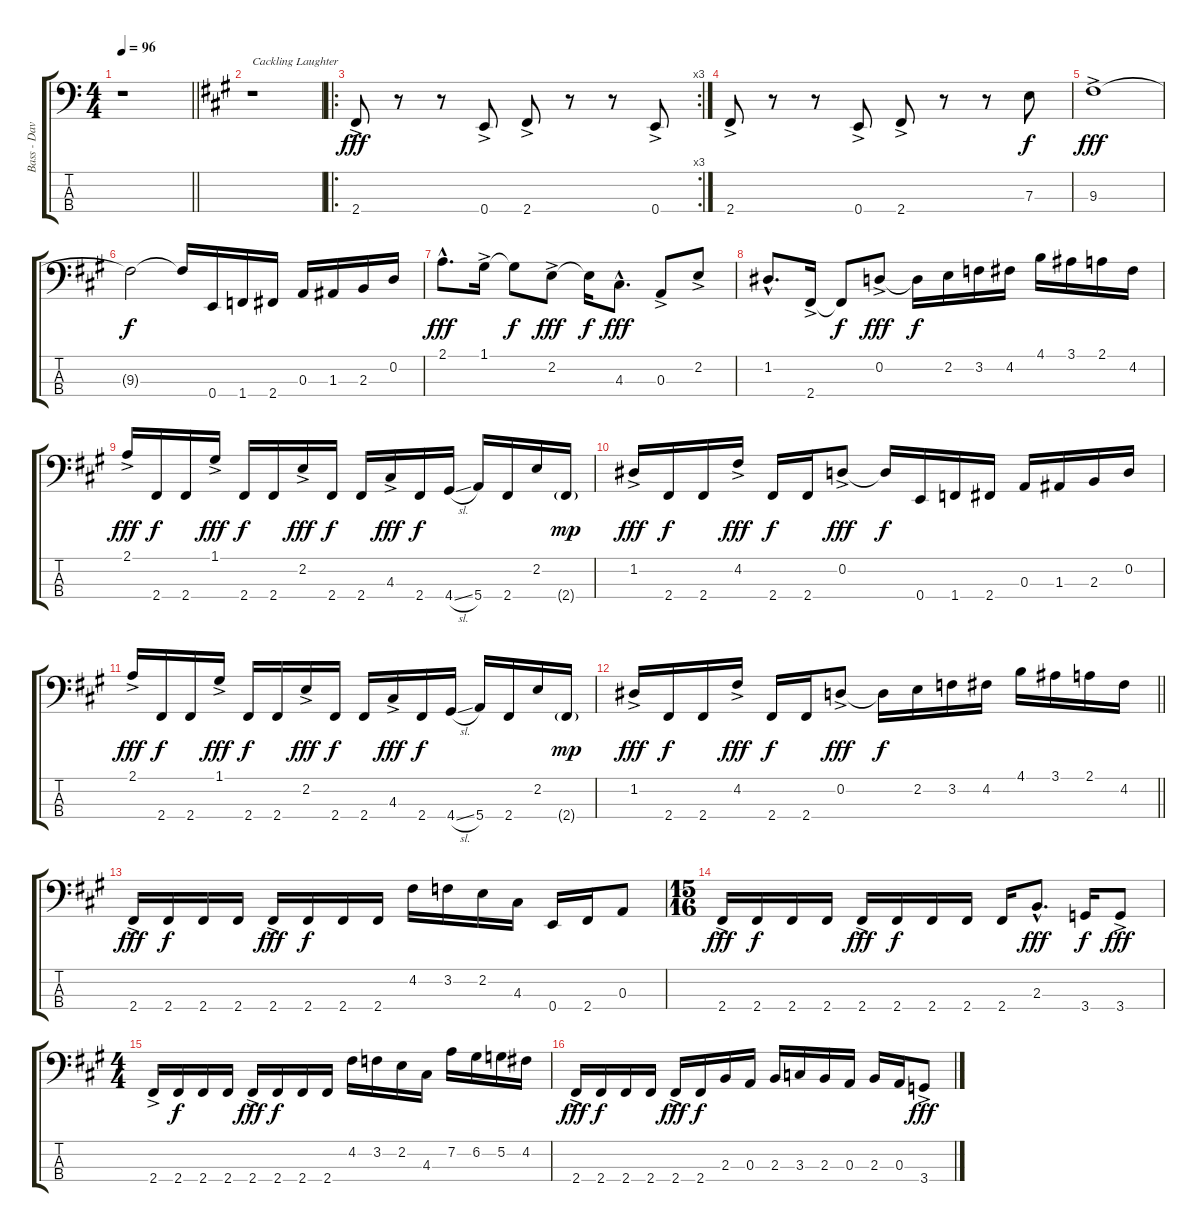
\track ("Bass - David Eleffson" "Bass - Dav") {instrument electricbasspick}
\staff {score tabs}
\tuning (G2 D2 A1 E1) {hide}
\ts (4 4)
\tempo 96
\clef f4
\barLineRight lightlight
\ks c
r.1{dy fff instrument electricbasspick} |
\ks f#minor
r.1{txt "Cackling Laughter"} |
\ro
\rc 3
2.4{ac}.8 r.8 r.8 0.4{ac}.8 2.4{ac}.8 r.8 r.8 0.4{ac}.8 |
2.4{ac}.8 r.8 r.8 0.4{ac}.8 2.4{ac}.8 r.8 r.8 7.3.8{dy f} |
9.3{ac}.1{dy fff} |
9.3{t}.2{dy f} 9.3{t}.16 0.4.16 1.4.16 2.4.16 0.3.16 1.3.16 2.3.16 0.2.16 |
2.1{hac}.8{d dy fff} 1.1{ac}.16 1.1{t}.8{dy f} 2.2{ac}.8{dy fff} 2.2{t}.16{dy f} 4.3{hac}.8{d dy fff} 0.3{ac}.8 2.2{ac}.8 |
1.2{hac}.8{d} 2.4{ac}.16 2.4{t}.8{dy f} 0.2{ac}.8{dy fff} 0.2{t}.16{dy f} 2.2.16 3.2.16 4.2.16 4.1.16 3.1.16 2.1.16 4.2.16 |
2.1{ac}.16{dy fff} 2.4.16{dy f} 2.4.16 1.1{ac}.16{dy fff} 2.4.16{dy f} 2.4.16 2.2{ac}.16{dy fff} 2.4.16{dy f} 2.4.16 4.3{ac}.16{dy fff} 2.4.16{dy f} 4.4{sl}.16 5.4.16 2.4.16 2.2.16 2.4{g}.16{dy mp} |
1.2{ac}.16{dy fff} 2.4.16{dy f} 2.4.16 4.2{ac}.16{dy fff} 2.4.16{dy f} 2.4.16 0.2{ac}.8{dy fff} 0.2{t}.16{dy f} 0.4.16 1.4.16 2.4.16 0.3.16 1.3.16 2.3.16 0.2.16 |
2.1{ac}.16{dy fff} 2.4.16{dy f} 2.4.16 1.1{ac}.16{dy fff} 2.4.16{dy f} 2.4.16 2.2{ac}.16{dy fff} 2.4.16{dy f} 2.4.16 4.3{ac}.16{dy fff} 2.4.16{dy f} 4.4{sl}.16 5.4.16 2.4.16 2.2.16 2.4{g}.16{dy mp} |
\barLineRight lightlight
1.2{ac}.16{dy fff} 2.4.16{dy f} 2.4.16 4.2{ac}.16{dy fff} 2.4.16{dy f} 2.4.16 0.2{ac}.8{dy fff} 0.2{t}.16{dy f} 2.2.16 3.2.16 4.2.16 4.1.16 3.1.16 2.1.16 4.2.16 |
2.4{ac}.16{dy fff} 2.4.16{dy f} 2.4.16 2.4.16 2.4{ac}.16{dy fff} 2.4.16{dy f} 2.4.16 2.4.16 4.2.16 3.2.16 2.2.16 4.3.16 0.4.16 2.4.16 0.3.8 |
\ts (15 16)
2.4{ac}.16{dy fff} 2.4.16{dy f} 2.4.16 2.4.16 2.4{ac}.16{dy fff} 2.4.16{dy f} 2.4.16 2.4.16 2.4.16 2.3{hac}.8{d dy fff} 3.4.16{dy f} 3.4{ac}.8{dy fff} |
\ts (4 4)
2.4{ac}.16 2.4.16{dy f} 2.4.16 2.4.16 2.4{ac}.16{dy fff} 2.4.16{dy f} 2.4.16 2.4.16 4.2.16 3.2.16 2.2.16 4.3.16 7.2.16 6.2.16 5.2.16 4.2.16 |
2.4{ac}.16{dy fff} 2.4.16{dy f} 2.4.16 2.4.16 2.4{ac}.16{dy fff} 2.4.16{dy f} 2.3.16 0.3.16 2.3.16 3.3.16 2.3.16 0.3.16 2.3.16 0.3.16 3.4{ac}.8{dy fff}
